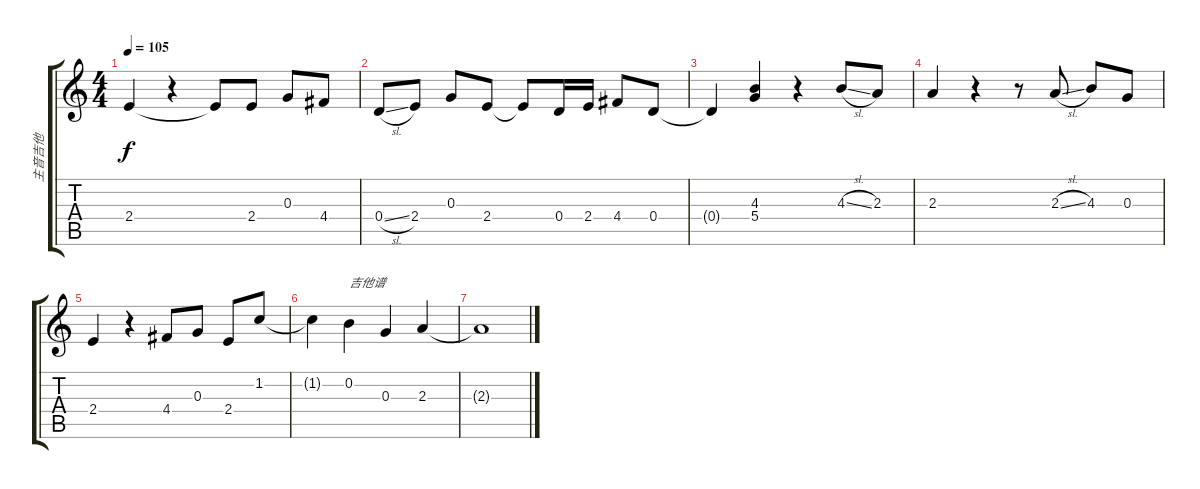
\track ("主音吉他" "主音吉他") {instrument distortionguitar}
\staff {score tabs}
\tuning (E4 B3 G3 D3 A2 E2) {hide}
\ts (4 4)
\tempo 105
\clef g2
\ks c
2.4.4{dy f} r.4 2.4{t}.8 2.4.8 0.3.8 4.4.8 |
0.4{sl}.8 2.4.8 0.3.8 2.4.8 2.4{t}.8 0.4.16 2.4.16 4.4.8 0.4.8 |
0.4{t}.4 (4.3 5.4).4 r.4 4.3{sl}.8 2.3.8 |
2.3.4 r.4 r.8 2.3{sl}.8 4.3.8 0.3.8 |
2.4.4 r.4 4.4.8 0.3.8 2.4.8 1.2.8 |
1.2{t}.4 0.2.4{txt "吉他谱"} 0.3.4 2.3.4 |
2.3{t}.1
